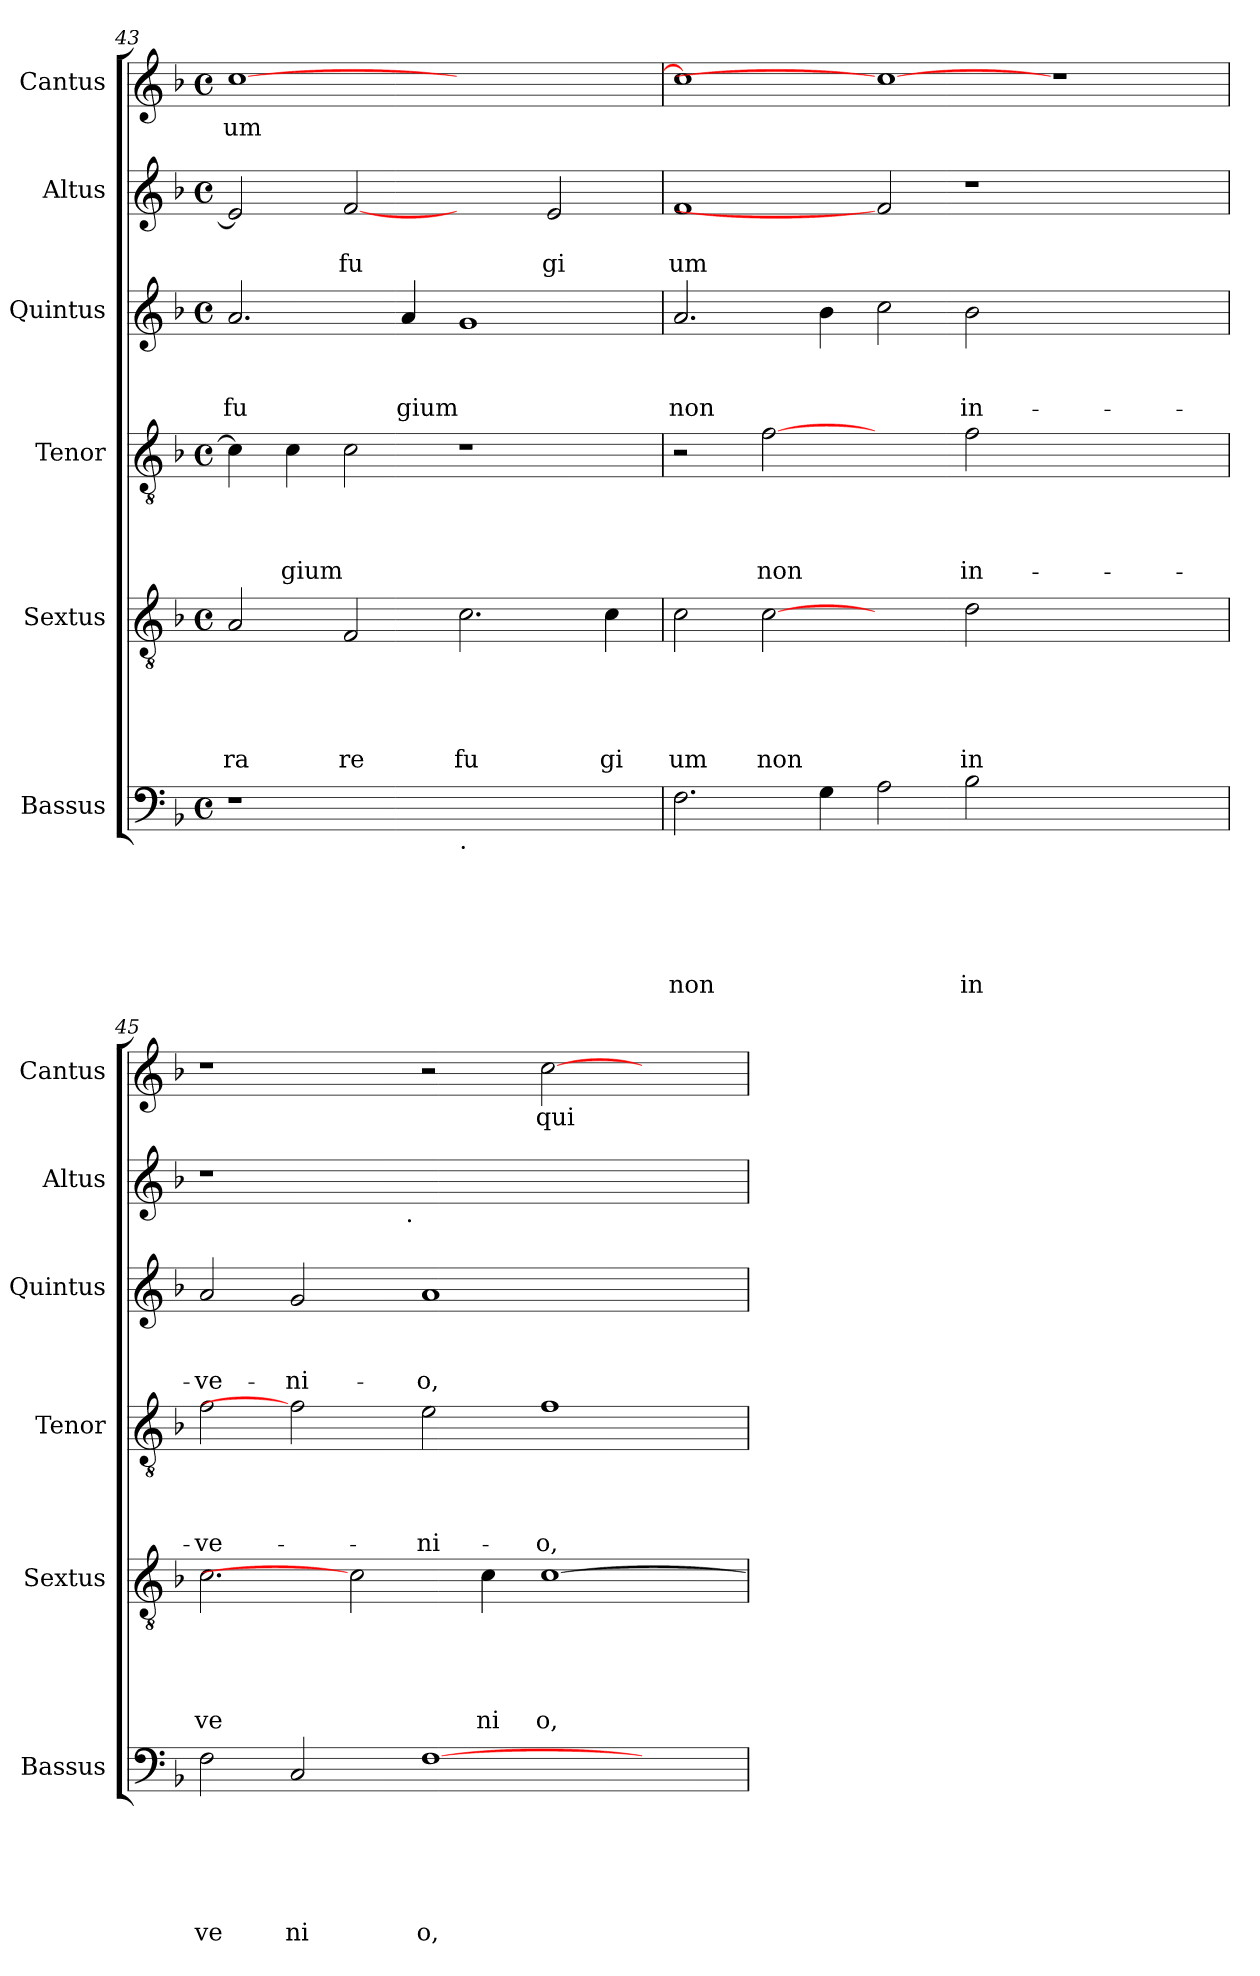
**kern	**text	**text	**text	**text	**text	**text	**kern	**text	**text	**text	**text	**text	**kern	**text	**text	**text	**text	**kern	**text	**text	**text	**kern	**text	**text	**kern	**text
*part6	*part6	*part6	*part6	*part6	*part6	*part6	*part5	*part5	*part5	*part5	*part5	*part5	*part4	*part4	*part4	*part4	*part4	*part3	*part3	*part3	*part3	*part2	*part2	*part2	*part1	*part1
*staff6	*staff6	*staff6	*staff6	*staff6	*staff6	*staff6	*staff5	*staff5	*staff5	*staff5	*staff5	*staff5	*staff4	*staff4	*staff4	*staff4	*staff4	*staff3	*staff3	*staff3	*staff3	*staff2	*staff2	*staff2	*staff1	*staff1
*I"Bassus	*	*	*	*	*	*	*I"Sextus	*	*	*	*	*	*I"Tenor	*	*	*	*	*I"Quintus	*	*	*	*I"Altus	*	*	*I"Cantus	*
*I'Bassus	*	*	*	*	*	*	*I'Sextus	*	*	*	*	*	*I'Tenor	*	*	*	*	*I'Quintus	*	*	*	*I'Altus	*	*	*I'Cantus	*
*clefF4	*	*	*	*	*	*	*clefGv2	*	*	*	*	*	*clefGv2	*	*	*	*	*clefG2	*	*	*	*clefG2	*	*	*clefG2	*
*k[b-]	*	*	*	*	*	*	*k[b-]	*	*	*	*	*	*k[b-]	*	*	*	*	*k[b-]	*	*	*	*k[b-]	*	*	*k[b-]	*
*F:	*	*	*	*	*	*	*F:	*	*	*	*	*	*F:	*	*	*	*	*F:	*	*	*	*F:	*	*	*F:	*
*M4/4	*	*	*	*	*	*	*M4/4	*	*	*	*	*	*M4/4	*	*	*	*	*M4/4	*	*	*	*M4/4	*	*	*M4/4	*
*met(c)	*	*	*	*	*	*	*met(c)	*	*	*	*	*	*met(c)	*	*	*	*	*met(c)	*	*	*	*met(c)	*	*	*met(c)	*
=43	=43	=43	=43	=43	=43	=43	=43	=43	=43	=43	=43	=43	=43	=43	=43	=43	=43	=43	=43	=43	=43	=43	=43	=43	=43	=43
!	!	!	!	!	!	!	!	!	!	!	!	!LO:LY:b	!	!	!	!	!	!	!	!	!LO:LY:b	!	!	!	!	!LO:LY:b
1r	.	.	.	.	.	.	2A/	.	.	.	.	ra	4c\]	.	.	.	.	2.a/	.	.	fu	2e/]	.	.	[>1cc	-um
!	!	!	!	!	!	!	!	!	!	!	!	!	!	!	!	!	!LO:LY:b	!	!	!	!	!	!	!	!	!
.	.	.	.	.	.	.	.	.	.	.	.	.	4c\	.	.	.	-gium	.	.	.	.	.	.	.	.	.
!	!	!	!	!	!	!	!	!	!	!	!	!LO:LY:b	!	!	!	!	!	!	!	!	!	!	!	!LO:LY:b	!	!
.	.	.	.	.	.	.	2F/	.	.	.	.	re	2c\	.	.	.	.	.	.	.	.	[2f	.	fu	.	.
!	!	!	!	!	!	!	!	!	!	!	!	!	!	!	!	!	!	!	!	!	!LO:LY:b	!	!	!	!	!
.	.	.	.	.	.	.	.	.	.	.	.	.	.	.	.	.	.	4a/	.	.	gium	.	.	.	.	.
!LO:TX:b:t=.	!	!	!	!	!	!	!	!	!	!	!	!	!	!	!	!	!	!	!	!	!	!	!	!	!	!
!	!	!	!	!	!	!	!	!	!	!	!	!LO:LY:b	!	!	!	!	!	!	!	!	!	!	!	!	!	!
1ryy	.	.	.	.	.	.	2.c\	.	.	.	.	fu	1r	.	.	.	.	1g	.	.	.	2ryy	.	.	1ryy	.
!	!	!	!	!	!	!	!	!	!	!	!	!	!	!	!	!	!	!	!	!	!	!	!	!LO:LY:b	!	!
.	.	.	.	.	.	.	.	.	.	.	.	.	.	.	.	.	.	.	.	.	.	2e/	.	gi	.	.
!	!	!	!	!	!	!	!	!	!	!	!	!LO:LY:b	!	!	!	!	!	!	!	!	!	!	!	!	!	!
.	.	.	.	.	.	.	4c\	.	.	.	.	gi	.	.	.	.	.	.	.	.	.	.	.	.	.	.
!!LO:PB:g=z
=44!	=44!	=44!	=44!	=44!	=44!	=44!	=44!	=44!	=44!	=44!	=44!	=44!	=44!	=44!	=44!	=44!	=44!	=44!	=44!	=44!	=44!	=44!	=44!	=44!	=44!	=44!
!	!	!	!	!	!	!LO:LY:b	!	!	!	!	!	!LO:LY:b	!	!	!	!	!	!	!	!	!LO:LY:b	!	!	!LO:LY:b	!	!
2.F\	.	.	.	.	.	non	2c\	.	.	.	.	um	2r	.	.	.	.	2.a/	.	.	non	1f	.	um	1cc]	.
!	!	!	!	!	!	!	!	!	!	!	!	!LO:LY:b	!	!	!	!	!LO:LY:b	!	!	!	!	!	!	!	!	!
.	.	.	.	.	.	.	[2c	.	.	.	.	non	[2f	.	.	.	non	.	.	.	.	.	.	.	.	.
4G\	.	.	.	.	.	.	.	.	.	.	.	.	.	.	.	.	.	4b-\	.	.	.	.	.	.	.	.
2A\	.	.	.	.	.	.	2ryy	.	.	.	.	.	2ryy	.	.	.	.	2cc\	.	.	.	2f]	.	.	1cc_	.
!	!	!	!	!	!	!LO:LY:b	!	!	!	!	!	!LO:LY:b	!	!	!	!	!LO:LY:b	!	!	!	!LO:LY:b	!	!	!	!	!
2B-\	.	.	.	.	.	in	2d\	.	.	.	.	in	2f\	.	.	.	in-	2b-\	.	.	in-	1r	.	.	.	.
1ryy	.	.	.	.	.	.	1ryy	.	.	.	.	.	1ryy	.	.	.	.	1ryy	.	.	.	.	.	.	1r	.
.	.	.	.	.	.	.	.	.	.	.	.	.	.	.	.	.	.	.	.	.	.	2ryy	.	.	.	.
=45!	=45!	=45!	=45!	=45!	=45!	=45!	=45!	=45!	=45!	=45!	=45!	=45!	=45!	=45!	=45!	=45!	=45!	=45!	=45!	=45!	=45!	=45!	=45!	=45!	=45!	=45!
!	!	!	!	!	!	!LO:LY:b	!	!	!	!	!	!LO:LY:b	!	!	!	!	!LO:LY:b	!	!	!	!LO:LY:b	!	!	!	!	!
*	*	*	*	*	*	*	*	*	*	*	*	*	*	*	*	*	*	*	*	*	*	*^	*	*	*	*
2F\	.	.	.	.	.	ve	2.c\	.	.	.	.	ve	2f\	.	.	.	-ve-	2a/	.	.	-ve-	1r	2ryy	.	.	1r	.
!	!	!	!	!	!	!LO:LY:b	!	!	!	!	!	!	!	!	!	!	!	!	!	!	!LO:LY:b	!	!	!	!	!	!
2C/	.	.	.	.	.	ni	.	.	.	.	.	.	2f]	.	.	.	.	2g/	.	.	-ni-	.	4...ryy	.	.	.	.
.	.	.	.	.	.	.	2c]	.	.	.	.	.	.	.	.	.	.	.	.	.	.	.	.	.	.	.	.
!	!	!	!	!	!	!	!	!	!	!	!	!	!	!	!	!	!	!	!	!	!	!	!LO:TX:b:t=.	!	!	!	!
.	.	.	.	.	.	.	.	.	.	.	.	.	.	.	.	.	.	.	.	.	.	.	1ryy	.	.	.	.
!	!	!	!	!	!	!LO:LY:b	!	!	!	!	!	!	!	!	!	!	!LO:LY:b	!	!	!	!LO:LY:b	!	!	!	!	!	!
[>1F	.	.	.	.	.	o,	.	.	.	.	.	.	2e\	.	.	.	-ni-	1a	.	.	-o,	1.ryy	.	.	.	2r	.
!	!	!	!	!	!	!	!	!	!	!	!	!LO:LY:b	!	!	!	!	!	!	!	!	!	!	!	!	!	!	!
.	.	.	.	.	.	.	4c\	.	.	.	.	ni	.	.	.	.	.	.	.	.	.	.	.	.	.	.	.
!	!	!	!	!	!	!	!	!	!	!	!	!LO:LY:b	!	!	!	!	!LO:LY:b	!	!	!	!	!	!	!	!	!	!LO:LY:b
.	.	.	.	.	.	.	[>1c	.	.	.	.	o,	1f	.	.	.	-o,	.	.	.	.	.	.	.	.	[>2cc\	qui-
.	.	.	.	.	.	.	.	.	.	.	.	.	.	.	.	.	.	.	.	.	.	.	2ryy	.	.	.	.
2ryy	.	.	.	.	.	.	.	.	.	.	.	.	.	.	.	.	.	2ryy	.	.	.	.	.	.	.	2ryy	.
.	.	.	.	.	.	.	.	.	.	.	.	.	.	.	.	.	.	.	.	.	.	.	32ryy	.	.	.	.
*	*	*	*	*	*	*	*	*	*	*	*	*	*	*	*	*	*	*	*	*	*	*v	*v	*	*	*	*
=!	=!	=!	=!	=!	=!	=!	=!	=!	=!	=!	=!	=!	=!	=!	=!	=!	=!	=!	=!	=!	=!	=!	=!	=!	=!	=!
*-	*-	*-	*-	*-	*-	*-	*-	*-	*-	*-	*-	*-	*-	*-	*-	*-	*-	*-	*-	*-	*-	*-	*-	*-	*-	*-
